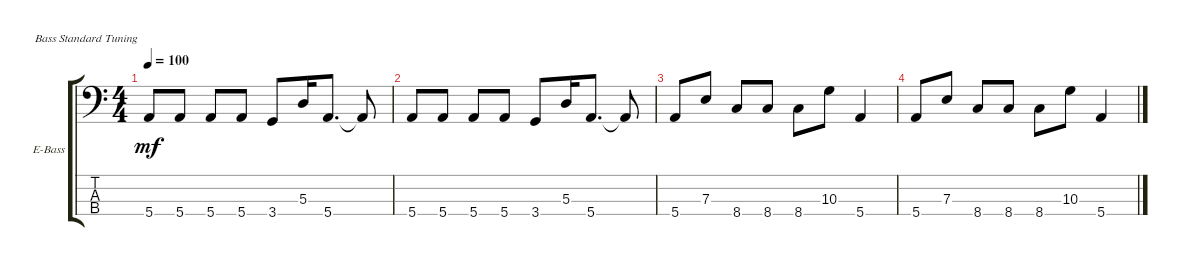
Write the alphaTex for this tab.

\defaultSystemsLayout 4
\bracketExtendMode groupsimilarinstruments
\firstSystemTrackNameOrientation horizontal
\otherSystemsTrackNameOrientation horizontal
\track ("Electric Bass" "E-Bass") {instrument electricbassfinger}
\staff {score tabs}
\tuning (G2 D2 A1 E1)
\ts (4 4)
\tempo 100
\clef f4
\scale
0.481781
\ks c
5.4.8{dy mf instrument electricbassfinger} 5.4.8 5.4.8 5.4.8 3.4.8 5.3.16 5.4.8{d} 5.4{t}.8 |
\scale
0.259109 5.4.8 5.4.8 5.4.8 5.4.8 3.4.8 5.3.16 5.4.8{d} 5.4{t}.8 |
\scale
0.259109 5.4.8 7.3.8 8.4.8 8.4.8 8.4.8 10.3.8 5.4.4 |
5.4.8 7.3.8 8.4.8 8.4.8 8.4.8 10.3.8 5.4.4
